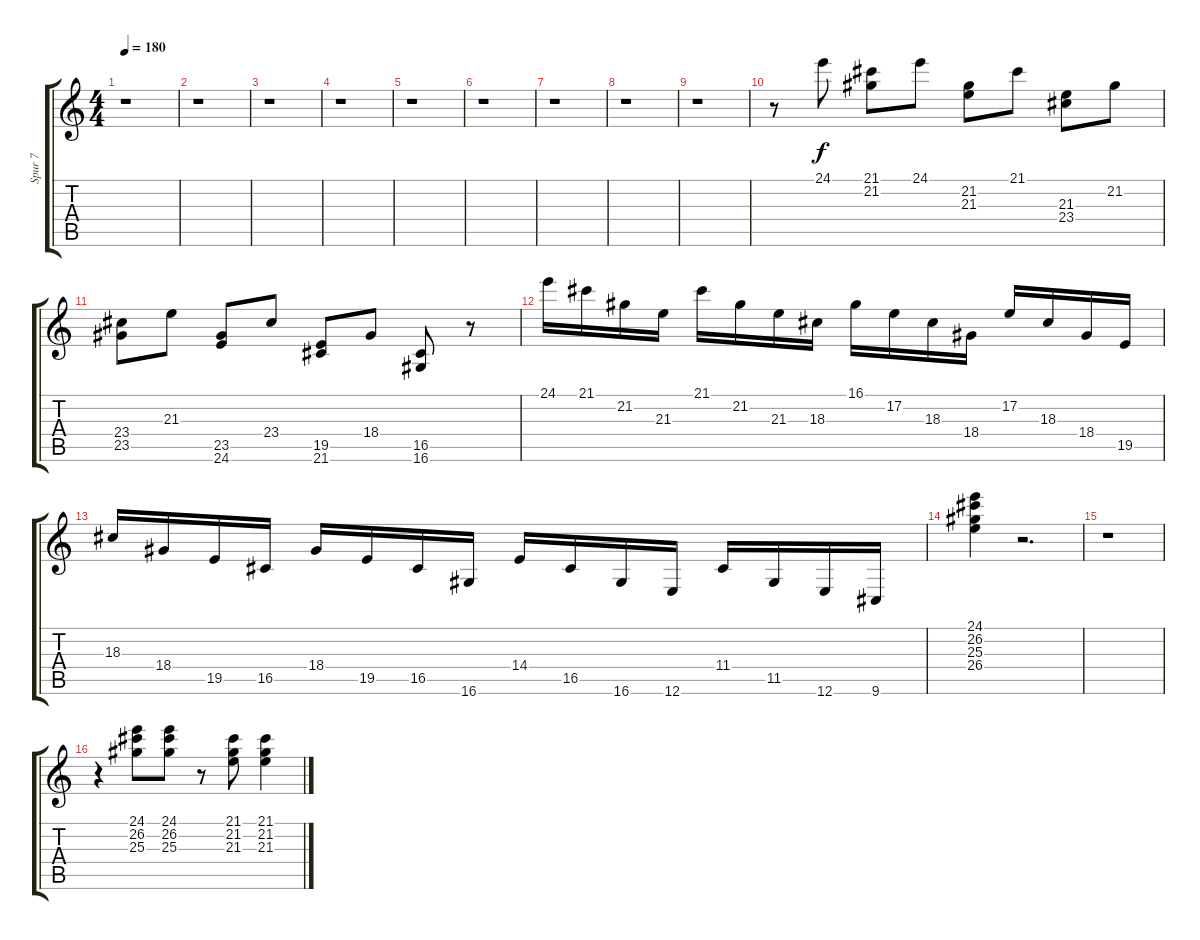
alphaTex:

\track ("Spur 7" "Spur 7") {instrument brightacousticpiano}
\staff {score tabs}
\tuning (E4 B3 G3 D3 A2 E2) {hide}
\ts (4 4)
\tempo 180
\clef g2
\ks c
r.1{dy f} |
r.1 |
r.1 |
r.1 |
r.1 |
r.1 |
r.1 |
r.1 |
r.1 |
r.8 24.1.8 (21.1 21.2).8 24.1.8 (21.2 21.3).8 21.1.8 (21.3 23.4).8 21.2.8 |
(23.4 23.5).8 21.3.8 (23.5 24.6).8 23.4.8 (19.5 21.6).8 18.4.8 (16.5 16.6).8 r.8 |
24.1.16 21.1.16 21.2.16 21.3.16 21.1.16 21.2.16 21.3.16 18.3.16 16.1.16 17.2.16 18.3.16 18.4.16 17.2.16 18.3.16 18.4.16 19.5.16 |
18.3.16 18.4.16 19.5.16 16.5.16 18.4.16 19.5.16 16.5.16 16.6.16 14.4.16 16.5.16 16.6.16 12.6.16 11.4.16 11.5.16 12.6.16 9.6.16 |
(24.1 26.2 25.3 26.4).4 r.2{d} |
r.1 |
r.4 (24.1 26.2 25.3).8 (24.1 26.2 25.3).8 r.8 (21.1 21.2 21.3).8 (21.1 21.2 21.3).4
